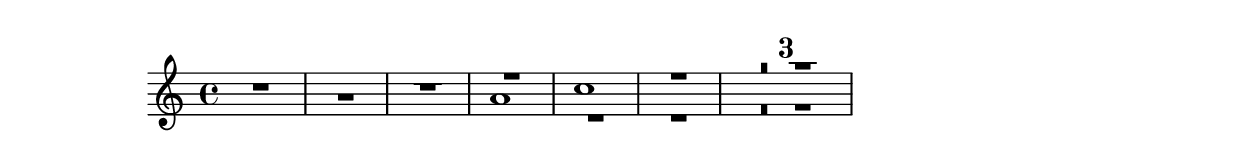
\version "2.11.42"
\layout { ragged-right = ##t }
\header {
  doctitle = "Positioning multi-measure rests"
  lsrtags = "rhythms,tweaks-and-overrides"
  texidoc = "
Unlike ordinary rests, there is no predefined command
to change the vertical position on the staff of a multi-measure
rest symbol of either form by attaching it to a note.  However,
in polyphonic music multi-measure rests in odd-numbered and
even-numbered voices are vertically separated.  The positioning
of multi-measure rests can be controlled as follows:
 "}

\relative c'' {
  % Multi-measure rests by default are set under the second line
  R1
  % They can be moved with an override
  \override MultiMeasureRest #'staff-position = #-2
  R1
  % A value of 0 is the default position;
  % the following trick moves the rest to the center line
  \override MultiMeasureRest #'staff-position = #-0.01
  R1
  % Multi-measure rests in odd-numbered voices are under the top line
  << { R1 } \\ { a1 } >>
  % Multi-measure rests in even-numbered voices are under the bottom line
  << { c1 } \\ { R1 } >>
  % They remain separated even in empty bars
  << { R1 } \\ { R1 } >>
  % This brings them together even though there are two voices
  \compressFullBarRests
  <<
    \revert MultiMeasureRest #'staff-position
    { R1*3 }
    \\
    \revert MultiMeasureRest #'staff-position
    { R1*3 }
  >>
}
